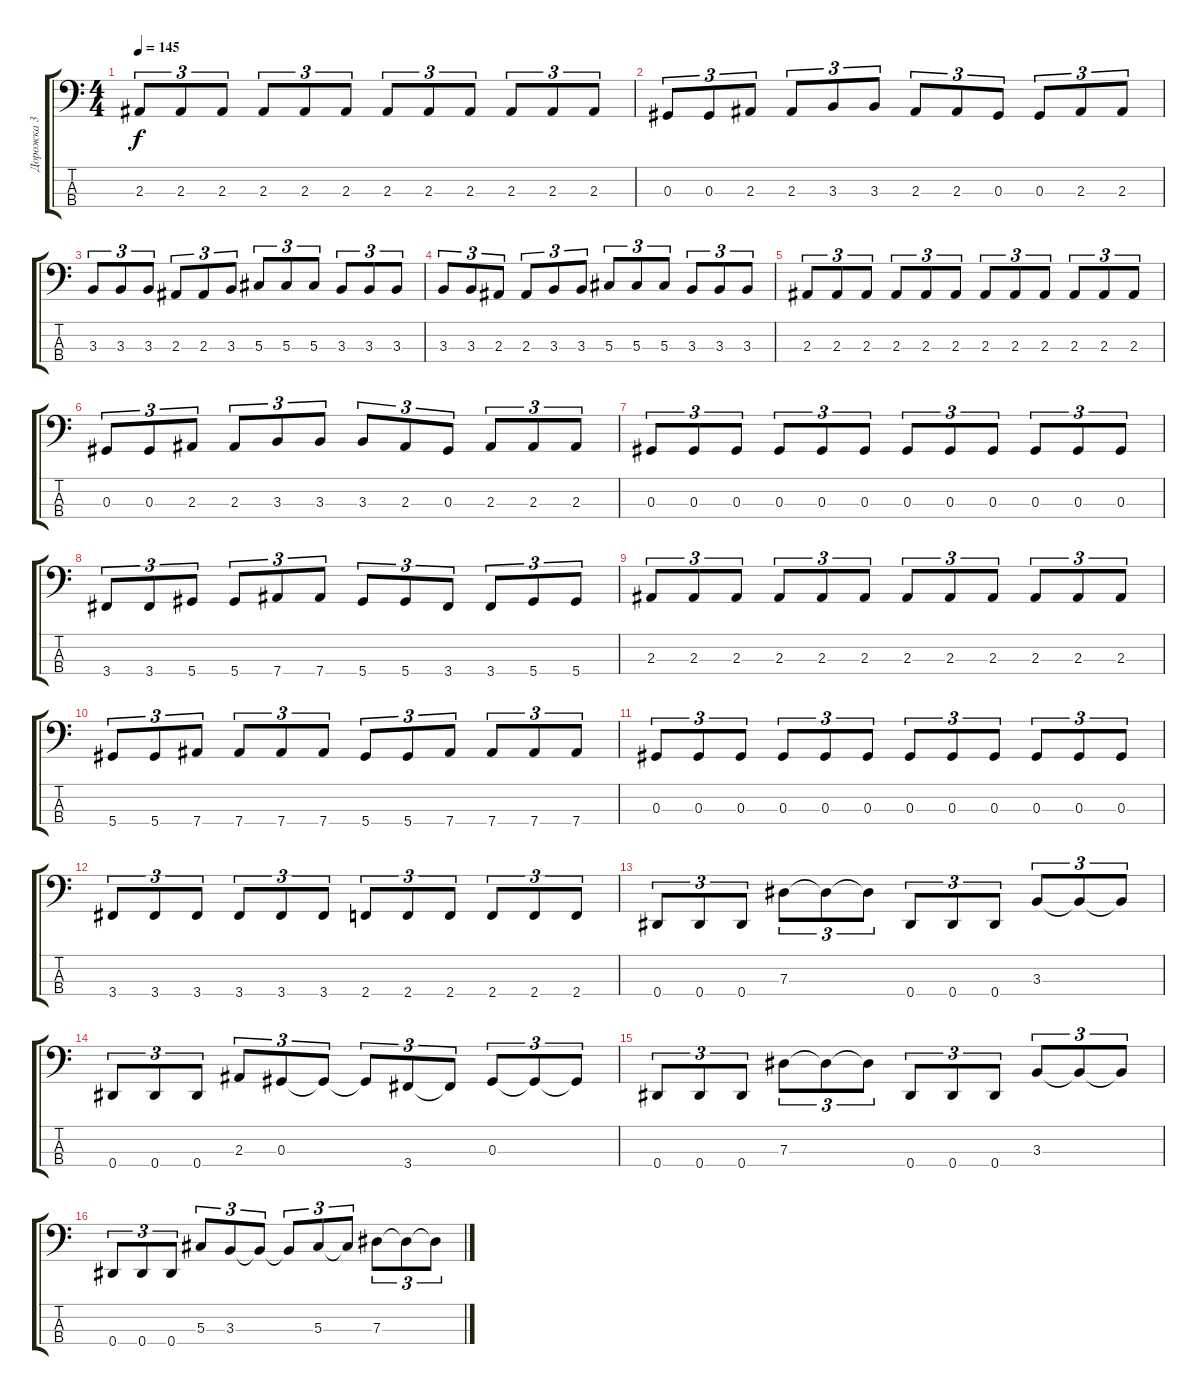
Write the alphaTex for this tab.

\track ("Дорожка 3" "Дорожка 3") {instrument electricbassfinger}
\staff {score tabs}
\tuning (Gb2 Db2 Ab1 Eb1) {hide}
\ts (4 4)
\tempo 145
\clef f4
\ks c
2.3.8{tu (3 2) dy f} 2.3.8{tu (3 2)} 2.3.8{tu (3 2)} 2.3.8{tu (3 2)} 2.3.8{tu (3 2)} 2.3.8{tu (3 2)} 2.3.8{tu (3 2)} 2.3.8{tu (3 2)} 2.3.8{tu (3 2)} 2.3.8{tu (3 2)} 2.3.8{tu (3 2)} 2.3.8{tu (3 2)} |
0.3.8{tu (3 2)} 0.3.8{tu (3 2)} 2.3.8{tu (3 2)} 2.3.8{tu (3 2)} 3.3.8{tu (3 2)} 3.3.8{tu (3 2)} 2.3.8{tu (3 2)} 2.3.8{tu (3 2)} 0.3.8{tu (3 2)} 0.3.8{tu (3 2)} 2.3.8{tu (3 2)} 2.3.8{tu (3 2)} |
3.3.8{tu (3 2)} 3.3.8{tu (3 2)} 3.3.8{tu (3 2)} 2.3.8{tu (3 2)} 2.3.8{tu (3 2)} 3.3.8{tu (3 2)} 5.3.8{tu (3 2)} 5.3.8{tu (3 2)} 5.3.8{tu (3 2)} 3.3.8{tu (3 2)} 3.3.8{tu (3 2)} 3.3.8{tu (3 2)} |
3.3.8{tu (3 2)} 3.3.8{tu (3 2)} 2.3.8{tu (3 2)} 2.3.8{tu (3 2)} 3.3.8{tu (3 2)} 3.3.8{tu (3 2)} 5.3.8{tu (3 2)} 5.3.8{tu (3 2)} 5.3.8{tu (3 2)} 3.3.8{tu (3 2)} 3.3.8{tu (3 2)} 3.3.8{tu (3 2)} |
2.3.8{tu (3 2)} 2.3.8{tu (3 2)} 2.3.8{tu (3 2)} 2.3.8{tu (3 2)} 2.3.8{tu (3 2)} 2.3.8{tu (3 2)} 2.3.8{tu (3 2)} 2.3.8{tu (3 2)} 2.3.8{tu (3 2)} 2.3.8{tu (3 2)} 2.3.8{tu (3 2)} 2.3.8{tu (3 2)} |
0.3.8{tu (3 2)} 0.3.8{tu (3 2)} 2.3.8{tu (3 2)} 2.3.8{tu (3 2)} 3.3.8{tu (3 2)} 3.3.8{tu (3 2)} 3.3.8{tu (3 2)} 2.3.8{tu (3 2)} 0.3.8{tu (3 2)} 2.3.8{tu (3 2)} 2.3.8{tu (3 2)} 2.3.8{tu (3 2)} |
0.3.8{tu (3 2)} 0.3.8{tu (3 2)} 0.3.8{tu (3 2)} 0.3.8{tu (3 2)} 0.3.8{tu (3 2)} 0.3.8{tu (3 2)} 0.3.8{tu (3 2)} 0.3.8{tu (3 2)} 0.3.8{tu (3 2)} 0.3.8{tu (3 2)} 0.3.8{tu (3 2)} 0.3.8{tu (3 2)} |
3.4.8{tu (3 2)} 3.4.8{tu (3 2)} 5.4.8{tu (3 2)} 5.4.8{tu (3 2)} 7.4.8{tu (3 2)} 7.4.8{tu (3 2)} 5.4.8{tu (3 2)} 5.4.8{tu (3 2)} 3.4.8{tu (3 2)} 3.4.8{tu (3 2)} 5.4.8{tu (3 2)} 5.4.8{tu (3 2)} |
2.3.8{tu (3 2)} 2.3.8{tu (3 2)} 2.3.8{tu (3 2)} 2.3.8{tu (3 2)} 2.3.8{tu (3 2)} 2.3.8{tu (3 2)} 2.3.8{tu (3 2)} 2.3.8{tu (3 2)} 2.3.8{tu (3 2)} 2.3.8{tu (3 2)} 2.3.8{tu (3 2)} 2.3.8{tu (3 2)} |
5.4.8{tu (3 2)} 5.4.8{tu (3 2)} 7.4.8{tu (3 2)} 7.4.8{tu (3 2)} 7.4.8{tu (3 2)} 7.4.8{tu (3 2)} 5.4.8{tu (3 2)} 5.4.8{tu (3 2)} 7.4.8{tu (3 2)} 7.4.8{tu (3 2)} 7.4.8{tu (3 2)} 7.4.8{tu (3 2)} |
0.3.8{tu (3 2)} 0.3.8{tu (3 2)} 0.3.8{tu (3 2)} 0.3.8{tu (3 2)} 0.3.8{tu (3 2)} 0.3.8{tu (3 2)} 0.3.8{tu (3 2)} 0.3.8{tu (3 2)} 0.3.8{tu (3 2)} 0.3.8{tu (3 2)} 0.3.8{tu (3 2)} 0.3.8{tu (3 2)} |
3.4.8{tu (3 2)} 3.4.8{tu (3 2)} 3.4.8{tu (3 2)} 3.4.8{tu (3 2)} 3.4.8{tu (3 2)} 3.4.8{tu (3 2)} 2.4.8{tu (3 2)} 2.4.8{tu (3 2)} 2.4.8{tu (3 2)} 2.4.8{tu (3 2)} 2.4.8{tu (3 2)} 2.4.8{tu (3 2)} |
0.4.8{tu (3 2)} 0.4.8{tu (3 2)} 0.4.8{tu (3 2)} 7.3.8{tu (3 2)} 7.3{t}.8{tu (3 2)} 7.3{t}.8{tu (3 2)} 0.4.8{tu (3 2)} 0.4.8{tu (3 2)} 0.4.8{tu (3 2)} 3.3.8{tu (3 2)} 3.3{t}.8{tu (3 2)} 3.3{t}.8{tu (3 2)} |
0.4.8{tu (3 2)} 0.4.8{tu (3 2)} 0.4.8{tu (3 2)} 2.3.8{tu (3 2)} 0.3.8{tu (3 2)} 0.3{t}.8{tu (3 2)} 0.3{t}.8{tu (3 2)} 3.4.8{tu (3 2)} 3.4{t}.8{tu (3 2)} 0.3.8{tu (3 2)} 0.3{t}.8{tu (3 2)} 0.3{t}.8{tu (3 2)} |
0.4.8{tu (3 2)} 0.4.8{tu (3 2)} 0.4.8{tu (3 2)} 7.3.8{tu (3 2)} 7.3{t}.8{tu (3 2)} 7.3{t}.8{tu (3 2)} 0.4.8{tu (3 2)} 0.4.8{tu (3 2)} 0.4.8{tu (3 2)} 3.3.8{tu (3 2)} 3.3{t}.8{tu (3 2)} 3.3{t}.8{tu (3 2)} |
0.4.8{tu (3 2)} 0.4.8{tu (3 2)} 0.4.8{tu (3 2)} 5.3.8{tu (3 2)} 3.3.8{tu (3 2)} 3.3{t}.8{tu (3 2)} 3.3{t}.8{tu (3 2)} 5.3.8{tu (3 2)} 5.3{t}.8{tu (3 2)} 7.3.8{tu (3 2)} 7.3{t}.8{tu (3 2)} 7.3{t}.8{tu (3 2)}
